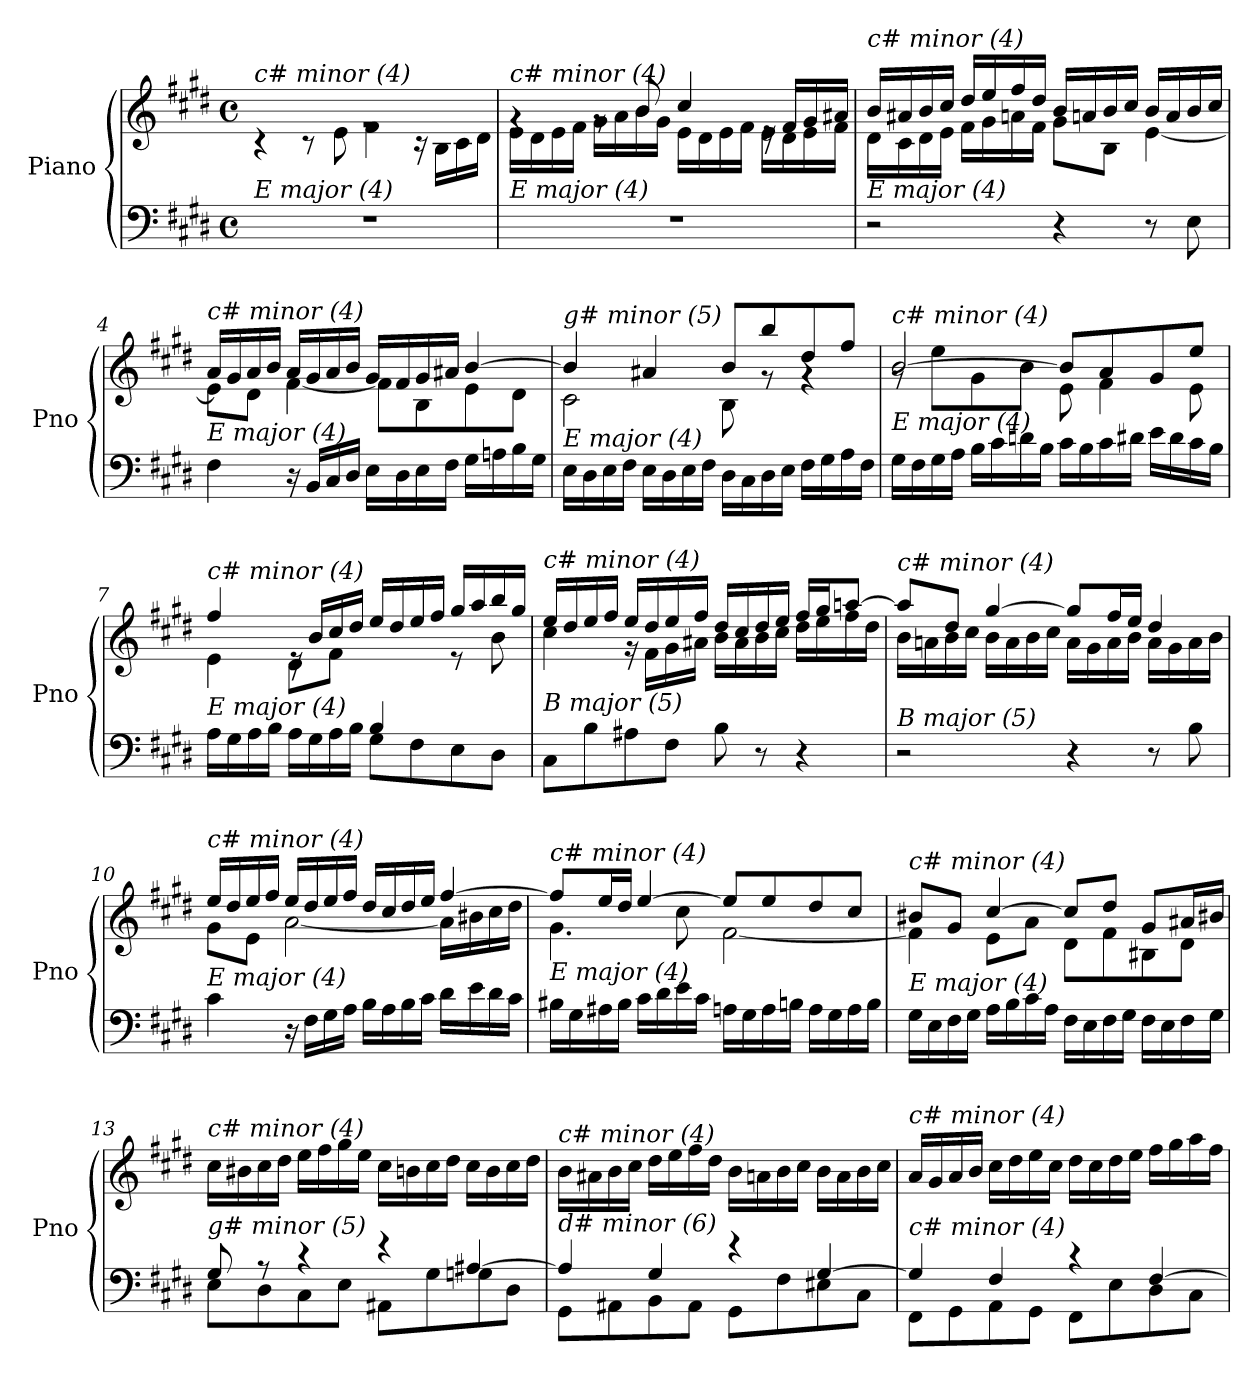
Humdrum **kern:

**kern	**kern
*part1	*part1
*staff2	*staff1
*I"Piano	*
*I'Pno	*
*clefF4	*clefG2
*k[f#c#g#d#]	*k[f#c#g#d#]
*M4/4	*M4/4
*met(c)	*met(c)
=1	=1
*	*^
!	!LO:TX:i:t=c# minor (4)	!
!LO:TX:i:t=E major (4)	!	!
1r	1rg	4r
.	.	8r
.	.	8e\
.	.	4f#\
.	.	16r
.	.	16B\LL
.	.	16c#\
.	.	16d#\JJ
=2	=2	=2
!	!LO:TX:i:t=c# minor (4)	!
!LO:TX:i:t=E major (4)	!	!
1r	4rg	16e\LL
.	.	16d#\
.	.	16e\
.	.	16f#\JJ
.	8rg	16g#\LL
.	.	16a\
.	8b/	16b\
.	.	16g#\JJ
.	4cc#/	16e\LL
.	.	16d#\
.	.	16e\
.	.	16f#\JJ
.	16re	16e\LL
.	16f#/LL	16d#\
.	16g#/	16e\
.	16a#X/JJ	16f#\JJ
=3	=3	=3
!	!LO:TX:i:t=c# minor (4)	!
!LO:TX:i:t=E major (4)	!	!
2r	16b/LL	16d#\LL
.	16a#X/	16c#\
.	16b/	16d#\
.	16cc#/JJ	16e\JJ
.	16dd#/LL	16f#\LL
.	16ee/	16g#\
.	16ff#/	16an\
.	16dd#/JJ	16f#\JJ
4r	16b/LL	8g#\L
.	16an/	.
.	16b/	8B\J
.	16cc#/JJ	.
8r	16b/LL	[4e\
.	16a/	.
8E\	16b/	.
.	16cc#/JJ	.
!!LO:LB:g=z	!!
=4	=4	=4
!	!LO:TX:i:t=c# minor (4)	!
!LO:TX:i:t=E major (4)	!	!
4F#\	16a/LL	8e\L]
.	16g#/	.
.	16a/	8d#\J
.	16b/JJ	.
16r	16a/LL	[4f#\
16BB/LL	16g#/	.
16C#/	16a/	.
16D#/JJ	16b/JJ	.
16E\LL	16g#/LL	8f#\L]
16D#\	16f#/	.
16E\	16g#/	8B\
16F#\JJ	16a#X/JJ	.
16G#\LL	[4b/	8e\
16An\	.	.
16B\	.	8d#\J
16G#\JJ	.	.
=5	=5	=5
!	!LO:TX:i:t=g# minor (5)	!
!LO:TX:i:t=E major (4)	!	!
16E\LL	4b/]	2c#\
16D#\	.	.
16E\	.	.
16F#\JJ	.	.
16E\LL	4a#X/	.
16D#\	.	.
16E\	.	.
16F#\JJ	.	.
16D#\LL	8b/L	8B\
16C#\	.	.
16D#\	8bb/	8rg
16E\JJ	.	.
16F#\LL	8dd#/	4rg
16G#\	.	.
16A\	8ff#/J	.
16F#\JJ	.	.
!!LO:LB:g=z	!!
=6	=6	=6
!	!LO:TX:i:t=c# minor (4)	!
!LO:TX:i:t=E major (4)	!	!
16G#\LL	[2b/	8rg
16F#\	.	.
16G#\	.	8ee\L
16A\JJ	.	.
16B\LL	.	8g#\
16c#\	.	.
16dn\	.	8b\J
16B\JJ	.	.
16c#\LL	8b/L]	8e\
16B\	.	.
16c#\	8a/	4f#\
16d#X\JJ	.	.
16e\LL	8g#/	.
16d#\	.	.
16c#\	8ee/J	8e\
16B\JJ	.	.
!!LO:LB:g=z	!!
=7	=7	=7
*^	*	*
!	!	!LO:TX:i:t=c# minor (4)	!
!LO:TX:i:t=E major (4)	!	!	!
2ryy	16A\LL	4ff#/	4e\
.	16G#\	.	.
.	16A\	.	.
.	16B\JJ	.	.
.	16A\LL	16re	8d#\L
.	16G#\	16b/LL	.
.	16A\	16cc#/	8f#\J
.	16B\JJ	16dd#/JJ	.
4B/	8G#\L	16ee/LL	4ryy
.	.	16dd#/	.
.	8F#\	16ee/	.
.	.	16ff#/JJ	.
4ryy	8E\	16gg#/LL	8r
.	.	16aa/	.
.	8D#\J	16bb/	8b\
.	.	16gg#/JJ	.
*v	*v	*	*
=8	=8	=8
!	!LO:TX:i:t=c# minor (4)	!
!LO:TX:i:t=B major (5)	!	!
8C#\L	16ee/LL	4cc#\
.	16dd#/	.
8B\	16ee/	.
.	16ff#/JJ	.
8A#X\	16ee/LL	16r
.	16dd#/	16f#\LL
8F#\J	16ee/	16g#\
.	16ff#/JJ	16a#X\JJ
8B\	16dd#/LL	16b\LL
.	16cc#/	16a#\
8r	16dd#/	16b\
.	16ee/JJ	16cc#\JJ
4r	16ff#/LL	16dd#\LL
.	16gg#/J	16ee\
.	[8aan/J	16ff#\
.	.	16dd#\JJ
=9	=9	=9
!	!LO:TX:i:t=c# minor (4)	!
!LO:TX:i:t=B major (5)	!	!
2r	8aan/L]	16b\LL
.	.	16an\
.	8dd#/J	16b\
.	.	16cc#\JJ
.	[4gg#/	16b\LL
.	.	16a\
.	.	16b\
.	.	16cc#\JJ
4r	8gg#/L]	16a\LL
.	.	16g#\
.	16ff#/L	16a\
.	16ee/JJ	16b\JJ
8r	4dd#/	16a\LL
.	.	16g#\
8B\	.	16a\
.	.	16b\JJ
!!LO:LB:g=z	!!
=10	=10	=10
!	!LO:TX:i:t=c# minor (4)	!
!LO:TX:i:t=E major (4)	!	!
4c#\	16ee/LL	8g#\L
.	16dd#/	.
.	16ee/	8e\J
.	16ff#/JJ	.
16r	16ee/LL	[2a\
16F#\LL	16dd#/	.
16G#\	16ee/	.
16A\JJ	16ff#/JJ	.
16B\LL	16dd#/LL	.
16A\	16cc#/	.
16B\	16dd#/	.
16c#\JJ	16ee/JJ	.
16d#\LL	[4ff#/	16a\LL]
16e\	.	16b#X\
16d#\	.	16cc#\
16c#\JJ	.	16dd#\JJ
=11	=11	=11
!	!LO:TX:i:t=c# minor (4)	!
!LO:TX:i:t=E major (4)	!	!
16B#X\LL	8ff#/L]	4.g#\
16G#\	.	.
16A#X\	16ee/L	.
16B#\JJ	16dd#/JJ	.
16c#\LL	[4ee/	.
16d#\	.	.
16e\	.	8cc#\
16c#\JJ	.	.
16An\LL	8ee/L]	[2f#\
16G#\	.	.
16A\	8ee/	.
16Bn\JJ	.	.
16A\LL	8dd#/	.
16G#\	.	.
16A\	8cc#/J	.
16B\JJ	.	.
!!LO:PB:g=z	!!
=12	=12	=12
!	!LO:TX:i:t=c# minor (4)	!
!LO:TX:i:t=E major (4)	!	!
16G#\LL	8b#X/L	4f#\]
16E\	.	.
16F#\	8g#/J	.
16G#\JJ	.	.
16A\LL	[4cc#/	8e\L
16B\	.	.
16c#\	.	8a\J
16A\JJ	.	.
16F#\LL	8cc#/L]	8d#\L
16E\	.	.
16F#\	8dd#/J	8f#\
16G#\JJ	.	.
16F#\LL	8g#/L	8B#X\
16E\	.	.
16F#\	16a#X/L	8d#\J
16G#\JJ	16b#X/JJ	.
*	*v	*v
=13	=13
*^	*
!	!	!LO:TX:i:t=c# minor (4)
!LO:TX:i:t=g# minor (5)	!	!
8G#/	8E\L	16cc#\LL
.	.	16b#X\
8r	8D#\	16cc#\
.	.	16dd#\JJ
4r	8C#\	16ee\LL
.	.	16ff#\
.	8E\J	16gg#\
.	.	16ee\JJ
4r	8AA#X\L	16cc#\LL
.	.	16bn\
.	8G#\	16cc#\
.	.	16dd#\JJ
[4A#X/	8Gni\	16cc#\LL
.	.	16b\
.	8D#\J	16cc#\
.	.	16dd#\JJ
!!LO:LB:g=z
=14	=14	=14
!	!	!LO:TX:i:t=c# minor (4)
!LO:TX:i:t=d# minor (6)	!	!
4A#/]	8GG#\L	16b\LL
.	.	16a#X\
.	8AA#X\	16b\
.	.	16cc#\JJ
4G#/	8BB\	16dd#\LL
.	.	16ee\
.	8AA#\J	16ff#\
.	.	16dd#\JJ
4r	8GG#\L	16b\LL
.	.	16an\
.	8F#\	16b\
.	.	16cc#\JJ
[4G#/	8E#X\	16b\LL
.	.	16a\
.	8C#\J	16b\
.	.	16cc#\JJ
=15	=15	=15
!	!	!LO:TX:i:t=c# minor (4)
!LO:TX:i:t=c# minor (4)	!	!
4G#/]	8FF#\L	16a/LL
.	.	16g#/
.	8GG#\	16a/
.	.	16b/JJ
4F#/	8AA\	16cc#\LL
.	.	16dd#\
.	8GG#\J	16ee\
.	.	16cc#\JJ
4r	8FF#\L	16dd#\LL
.	.	16cc#\
.	8E\	16dd#\
.	.	16ee\JJ
[4F#/	8D#\	16ff#\LL
.	.	16gg#\
.	8C#\J	16aa\
.	.	16ff#\JJ
*v	*v	*
=	=
*-	*-
